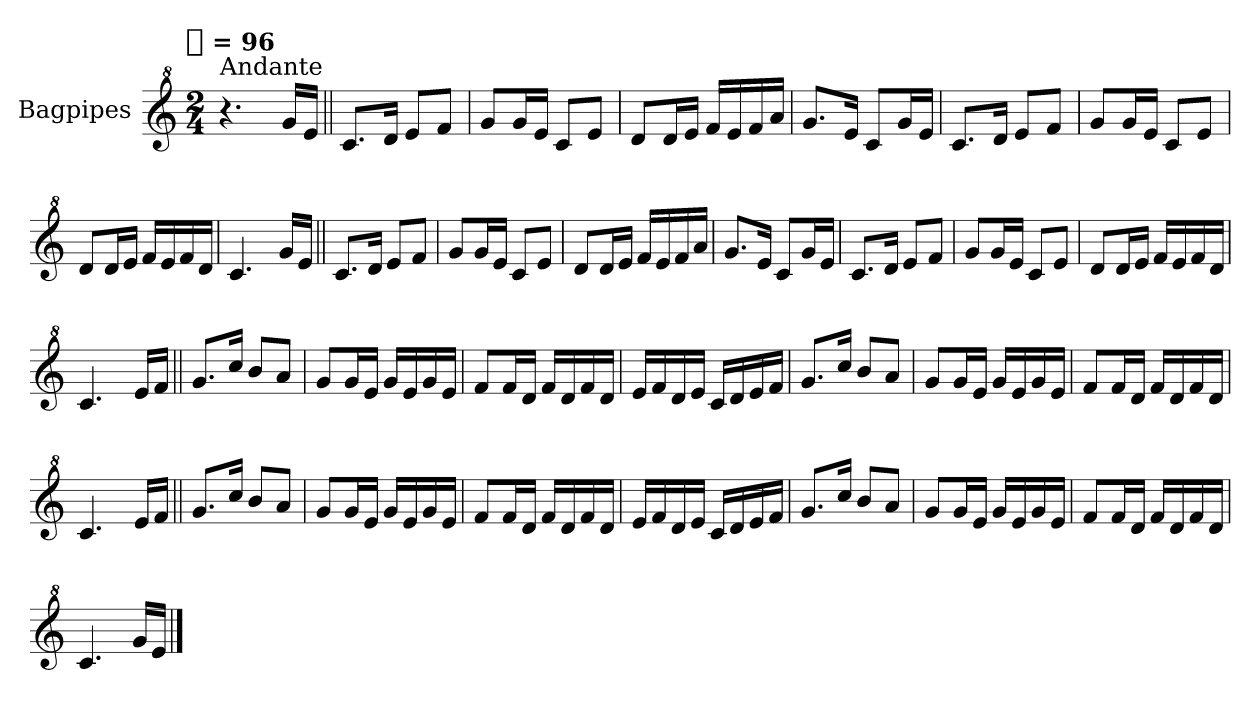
**kern
*part1
*staff1
*I"Bagpipes
*I'Bag
*clefG^2
*k[]
!!LO:TX:omd:t=[quarter] = 96
*M2/4
*MM96
=1
!LO:TX:a:t=Andante
4.r
16ggLL
16eeJJ
=||
8.ccL
16ddJk
8eeL
8ffJ
=
8ggL
16ggL
16eeJJ
8ccL
8eeJ
=
8ddL
16ddL
16eeJJ
16ffLL
16ee
16ff
16aaJJ
=
8.ggL
16eeJk
8ccL
16ggL
16eeJJ
=
8.ccL
16ddJk
8eeL
8ffJ
=
8ggL
16ggL
16eeJJ
8ccL
8eeJ
=
8ddL
16ddL
16eeJJ
16ffLL
16ee
16ff
16ddJJ
=
4.cc
16ggLL
16eeJJ
=||
8.ccL
16ddJk
8eeL
8ffJ
=
8ggL
16ggL
16eeJJ
8ccL
8eeJ
=
8ddL
16ddL
16eeJJ
16ffLL
16ee
16ff
16aaJJ
=
8.ggL
16eeJk
8ccL
16ggL
16eeJJ
=
8.ccL
16ddJk
8eeL
8ffJ
=
8ggL
16ggL
16eeJJ
8ccL
8eeJ
=
8ddL
16ddL
16eeJJ
16ffLL
16ee
16ff
16ddJJ
=
4.cc
16eeLL
16ffJJ
=||
8.ggL
16cccJk
8bbL
8aaJ
=
8ggL
16ggL
16eeJJ
16ggLL
16ee
16gg
16eeJJ
=
8ffL
16ffL
16ddJJ
16ffLL
16dd
16ff
16ddJJ
=
16eeLL
16ff
16dd
16eeJJ
16ccLL
16dd
16ee
16ffJJ
=
8.ggL
16cccJk
8bbL
8aaJ
=
8ggL
16ggL
16eeJJ
16ggLL
16ee
16gg
16eeJJ
=
8ffL
16ffL
16ddJJ
16ffLL
16dd
16ff
16ddJJ
=
4.cc
16eeLL
16ffJJ
=||
8.ggL
16cccJk
8bbL
8aaJ
=
8ggL
16ggL
16eeJJ
16ggLL
16ee
16gg
16eeJJ
=
8ffL
16ffL
16ddJJ
16ffLL
16dd
16ff
16ddJJ
=
16eeLL
16ff
16dd
16eeJJ
16ccLL
16dd
16ee
16ffJJ
=
8.ggL
16cccJk
8bbL
8aaJ
=
8ggL
16ggL
16eeJJ
16ggLL
16ee
16gg
16eeJJ
=
8ffL
16ffL
16ddJJ
16ffLL
16dd
16ff
16ddJJ
=
4.cc
16ggLL
16eeJJ
==
*-
